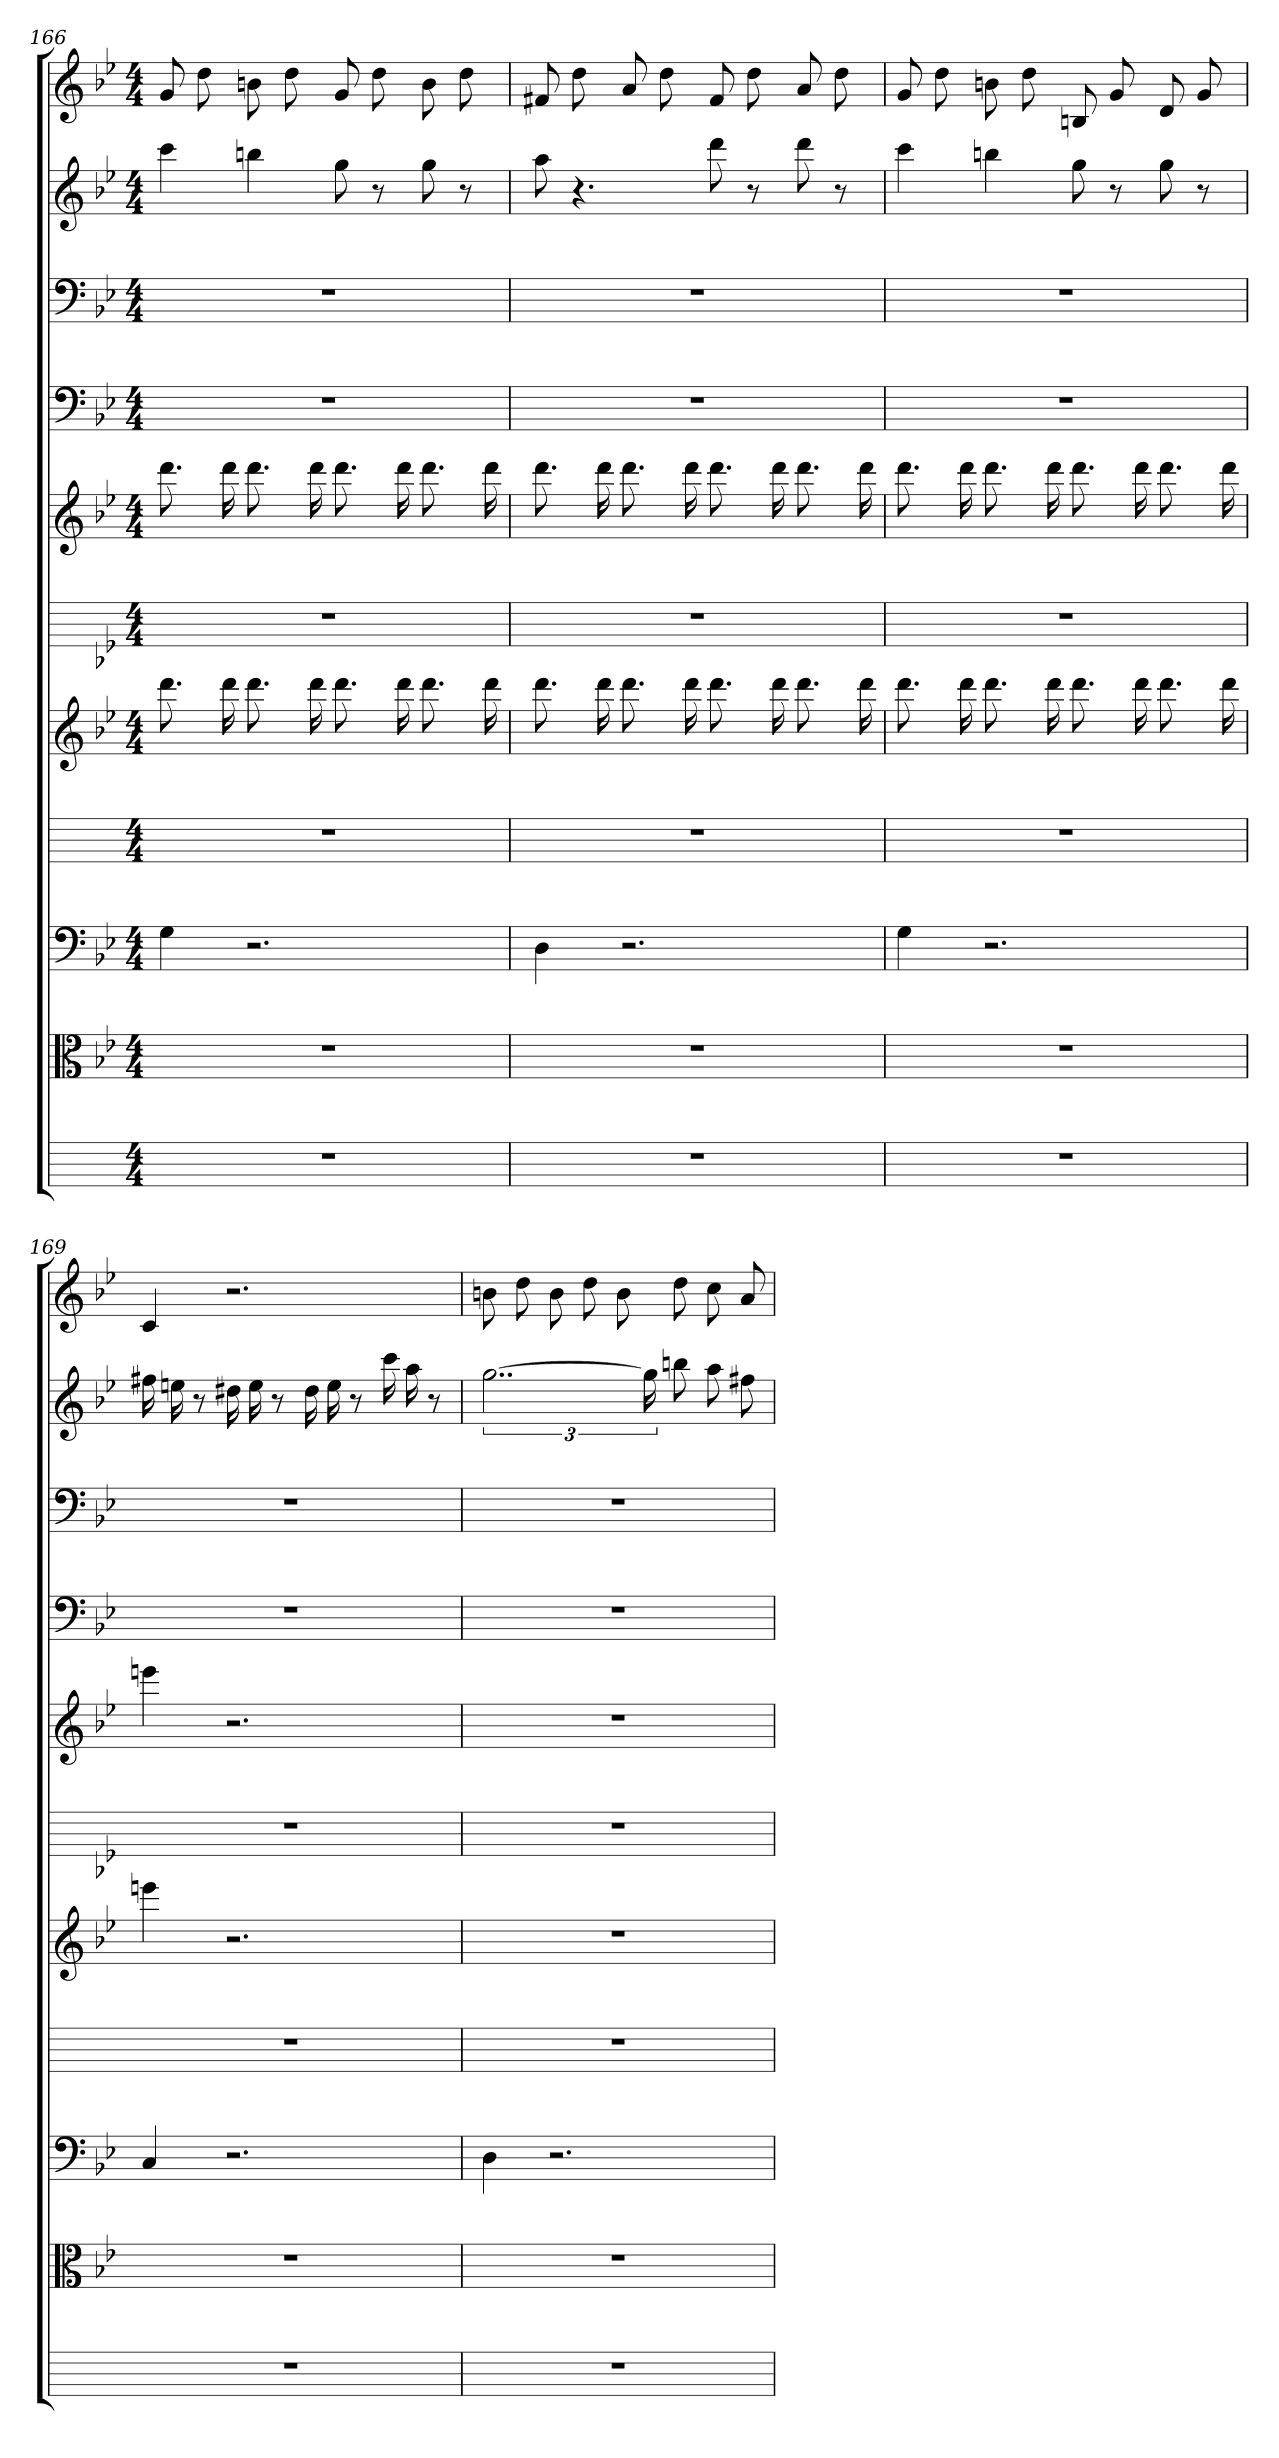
**kern	**kern	**kern	**kern	**kern	**kern	**kern	**kern	**kern	**kern	**kern
*part11	*part10	*part9	*part8	*part7	*part6	*part5	*part4	*part3	*part2	*part1
*staff11	*staff10	*staff9	*staff8	*staff7	*staff6	*staff5	*staff4	*staff3	*staff2	*staff1
*	*clefC3	*clefF4	*	*	*	*	*clefF4	*clefF4	*	*
*k[]	*k[b-e-]	*k[b-e-]	*k[]	*k[b-e-]	*k[b-e-]	*k[b-e-]	*k[b-e-]	*k[b-e-]	*k[b-e-]	*k[b-e-]
*M4/4	*M4/4	*M4/4	*M4/4	*M4/4	*M4/4	*M4/4	*M4/4	*M4/4	*M4/4	*M4/4
=166	=166	=166	=166	=166	=166	=166	=166	=166	=166	=166
1r	1r	4G	1r	8.ddd	1r	8.ddd	1r	1r	4ccc	8g
.	.	.	.	.	.	.	.	.	.	8dd
.	.	.	.	16ddd	.	16ddd	.	.	.	.
.	.	2.r	.	8.ddd	.	8.ddd	.	.	4bbn	8bn
.	.	.	.	.	.	.	.	.	.	8dd
.	.	.	.	16ddd	.	16ddd	.	.	.	.
.	.	.	.	8.ddd	.	8.ddd	.	.	8gg	8g
.	.	.	.	.	.	.	.	.	8r	8dd
.	.	.	.	16ddd	.	16ddd	.	.	.	.
.	.	.	.	8.ddd	.	8.ddd	.	.	8gg	8b
.	.	.	.	.	.	.	.	.	8r	8dd
.	.	.	.	16ddd	.	16ddd	.	.	.	.
=167	=167	=167	=167	=167	=167	=167	=167	=167	=167	=167
1r	1r	4D	1r	8.ddd	1r	8.ddd	1r	1r	8aa	8f#X
.	.	.	.	.	.	.	.	.	4.r	8dd
.	.	.	.	16ddd	.	16ddd	.	.	.	.
.	.	2.r	.	8.ddd	.	8.ddd	.	.	.	8a
.	.	.	.	.	.	.	.	.	.	8dd
.	.	.	.	16ddd	.	16ddd	.	.	.	.
.	.	.	.	8.ddd	.	8.ddd	.	.	8ddd	8f#
.	.	.	.	.	.	.	.	.	8r	8dd
.	.	.	.	16ddd	.	16ddd	.	.	.	.
.	.	.	.	8.ddd	.	8.ddd	.	.	8ddd	8a
.	.	.	.	.	.	.	.	.	8r	8dd
.	.	.	.	16ddd	.	16ddd	.	.	.	.
=168	=168	=168	=168	=168	=168	=168	=168	=168	=168	=168
1r	1r	4G	1r	8.ddd	1r	8.ddd	1r	1r	4ccc	8g
.	.	.	.	.	.	.	.	.	.	8dd
.	.	.	.	16ddd	.	16ddd	.	.	.	.
.	.	2.r	.	8.ddd	.	8.ddd	.	.	4bbn	8bn
.	.	.	.	.	.	.	.	.	.	8dd
.	.	.	.	16ddd	.	16ddd	.	.	.	.
.	.	.	.	8.ddd	.	8.ddd	.	.	8gg	8Bn
.	.	.	.	.	.	.	.	.	8r	8g
.	.	.	.	16ddd	.	16ddd	.	.	.	.
.	.	.	.	8.ddd	.	8.ddd	.	.	8gg	8d
.	.	.	.	.	.	.	.	.	8r	8g
.	.	.	.	16ddd	.	16ddd	.	.	.	.
=169	=169	=169	=169	=169	=169	=169	=169	=169	=169	=169
1r	1r	4C	1r	4eeen	1r	4eeen	1r	1r	16ff#X	4c
.	.	.	.	.	.	.	.	.	16een	.
.	.	.	.	.	.	.	.	.	8r	.
.	.	2.r	.	2.r	.	2.r	.	.	16dd#X	2.r
.	.	.	.	.	.	.	.	.	16ee	.
.	.	.	.	.	.	.	.	.	8r	.
.	.	.	.	.	.	.	.	.	16dd#	.
.	.	.	.	.	.	.	.	.	16ee	.
.	.	.	.	.	.	.	.	.	8r	.
.	.	.	.	.	.	.	.	.	16ccc	.
.	.	.	.	.	.	.	.	.	16aa	.
.	.	.	.	.	.	.	.	.	8r	.
=170	=170	=170	=170	=170	=170	=170	=170	=170	=170	=170
1r	1r	4D	1r	1r	1r	1r	1r	1r	[3..gg	8bn
.	.	.	.	.	.	.	.	.	.	8dd
.	.	2.r	.	.	.	.	.	.	.	8b
.	.	.	.	.	.	.	.	.	.	8dd
.	.	.	.	.	.	.	.	.	.	8b
.	.	.	.	.	.	.	.	.	24gg]	.
.	.	.	.	.	.	.	.	.	8bbn	8dd
.	.	.	.	.	.	.	.	.	8aa	8cc
.	.	.	.	.	.	.	.	.	8ff#X	8a
=	=	=	=	=	=	=	=	=	=	=
*-	*-	*-	*-	*-	*-	*-	*-	*-	*-	*-
